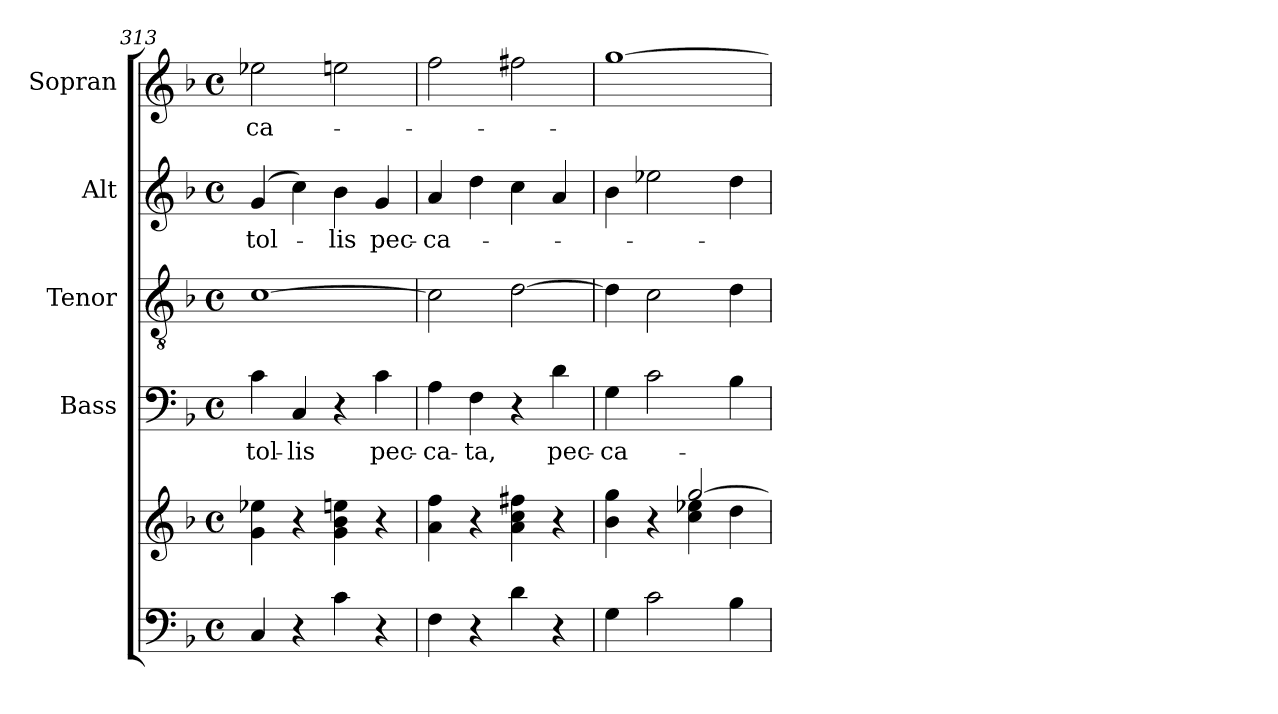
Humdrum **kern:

**kern	**kern	**kern	**text	**kern	**kern	**text	**kern	**text
*part5	*part5	*part4	*part4	*part3	*part2	*part2	*part1	*part1
*staff6	*staff5	*staff4	*staff4	*staff3	*staff2	*staff2	*staff1	*staff1
*	*	*I"Bass	*	*I"Tenor	*I"Alt	*	*I"Sopran	*
*	*	*I'B.	*	*I'T.	*I'A.	*	*I'S.	*
*clefF4	*clefG2	*clefF4	*	*clefGv2	*clefG2	*	*clefG2	*
*k[b-]	*k[b-]	*k[b-]	*	*k[b-]	*k[b-]	*	*k[b-]	*
*F:	*F:	*F:	*	*F:	*F:	*	*F:	*
*M4/4	*M4/4	*M4/4	*	*M4/4	*M4/4	*	*M4/4	*
*met(c)	*met(c)	*met(c)	*	*met(c)	*met(c)	*	*met(c)	*
=313	=313	=313	=313	=313	=313	=313	=313	=313
!	!	!	!LO:LY:b	!	!	!LO:LY:b	!	!LO:LY:b
4C/	4g\ 4ee-X\	4c\	tol-	[1c	(4g/	tol-	2ee-X\	-ca-
!	!	!	!LO:LY:b	!	!	!	!	!
4r	4r	4C/	-lis	.	4cc\)	.	.	.
!	!	!	!	!	!	!LO:LY:b	!	!
4c\	4g\ 4b-\ 4een\	4r	.	.	4b-\	-lis	2een\	.
!	!	!	!LO:LY:b	!	!	!LO:LY:b	!	!
4r	4r	4c\	pec-	.	4g/	pec-	.	.
=314	=314	=314	=314	=314	=314	=314	=314	=314
!	!	!	!LO:LY:b	!	!	!LO:LY:b	!	!
4F\	4a\ 4ff\	4A\	-ca-	2c\]	4a/	-ca-	2ff\	.
!	!	!	!LO:LY:b	!	!	!	!	!
4r	4r	4F\	-ta,	.	4dd\	.	.	.
4d\	4a\ 4cc\ 4ff#X\	4r	.	[2d\	4cc\	.	2ff#X\	.
!	!	!	!LO:LY:b	!	!	!	!	!
4r	4r	4d\	pec-	.	4a/	.	.	.
=315	=315	=315	=315	=315	=315	=315	=315	=315
*	*^	*	*	*	*	*	*	*
!	!	!	!	!LO:LY:b	!	!	!	!	!
4G\	4b-\ 4gg\	2ryy	4G\	-ca-	4d\]	4b-\	.	[1gg	.
2c\	4r	.	2c\	.	2c\	2ee-X\	.	.	.
.	[>2gg/	4cc\ 4ee-X\	.	.	.	.	.	.	.
4B-\	.	4dd\	4B-\	.	4d\	4dd\	.	.	.
*	*v	*v	*	*	*	*	*	*	*
=	=	=	=	=	=	=	=	=
*-	*-	*-	*-	*-	*-	*-	*-	*-
